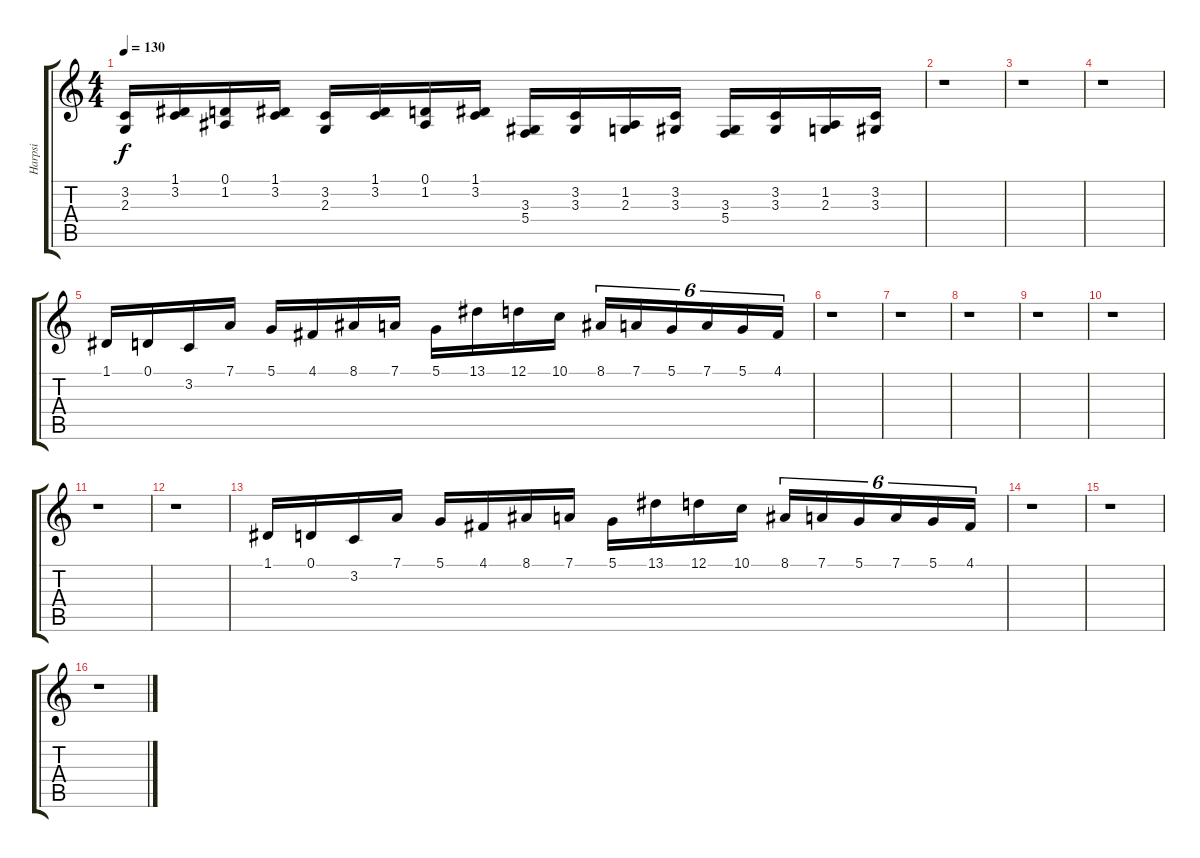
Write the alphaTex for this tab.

\track ("Harpsi" "Harpsi") {instrument harpsichord}
\staff {score tabs}
\tuning (D4 A3 F3 C3 G2 D2) {hide}
\ts (4 4)
\tempo 130
\clef g2
\ks c
(3.2 2.3).16{dy f} (1.1 3.2).16 (0.1 1.2).16 (1.1 3.2).16 (3.2 2.3).16 (1.1 3.2).16 (0.1 1.2).16 (1.1 3.2).16 (3.3 5.4).16 (3.2 3.3).16 (1.2 2.3).16 (3.2 3.3).16 (3.3 5.4).16 (3.2 3.3).16 (1.2 2.3).16 (3.2 3.3).16 |
r.1 |
r.1 |
r.1 |
1.1.16 0.1.16 3.2.16 7.1.16 5.1.16 4.1.16 8.1.16 7.1.16 5.1.16 13.1.16 12.1.16 10.1.16 8.1.16{tu (6 4)} 7.1.16{tu (6 4)} 5.1.16{tu (6 4)} 7.1.16{tu (6 4)} 5.1.16{tu (6 4)} 4.1.16{tu (6 4)} |
r.1 |
r.1 |
r.1 |
r.1 |
r.1 |
r.1 |
r.1 |
1.1.16 0.1.16 3.2.16 7.1.16 5.1.16 4.1.16 8.1.16 7.1.16 5.1.16 13.1.16 12.1.16 10.1.16 8.1.16{tu (6 4)} 7.1.16{tu (6 4)} 5.1.16{tu (6 4)} 7.1.16{tu (6 4)} 5.1.16{tu (6 4)} 4.1.16{tu (6 4)} |
r.1 |
r.1 |
r.1
